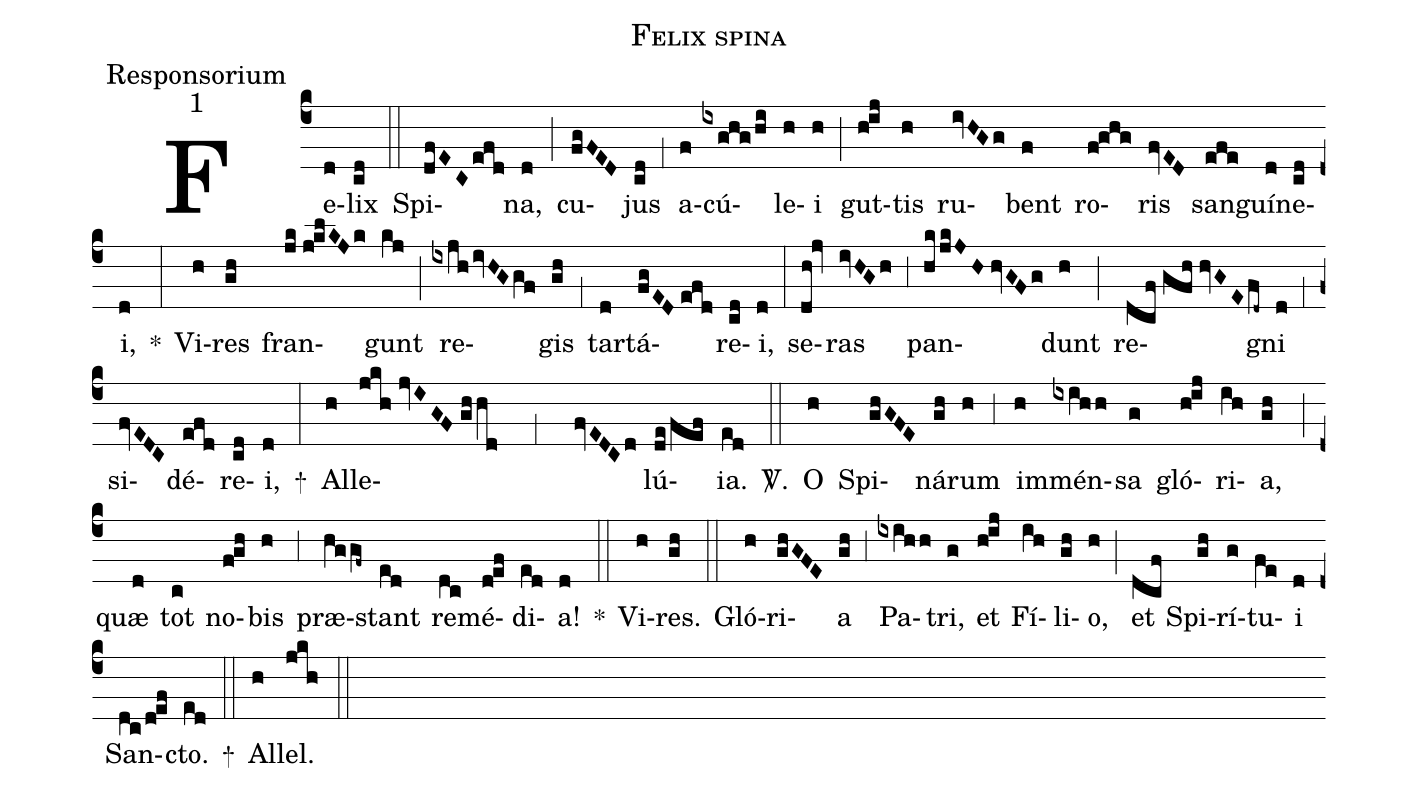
name:Felix spina;
office-part:Responsorium;
mode:1;
%%
(c4) Fe(d)lix(cd) (::) Spi(dfEC/efd)na,(d) (;) cu(fgFED)jus(cd) (;1) a(f)cú(ixghg/hi)le(h)i(h) (;) gut(h!ij)tis(h) ru(ivHGg)bent(f) ro(f!ghg)ris(fvED) san(efe)guí(d)ne(cd)i,(d) *(:) Vi(h)res(gh) fran(jk//j!klKJk)gunt(kj) (;) re(ixjh/ivHGgf)gis(gh) (;1) tar(d)tá(fgED//efd)re(cd)i,(d) (:) se(dh!jv)ras(ivHGh) (;3) pan(hk/jkJH//hvGFg)dunt(h) (;) re(dcf//gfh//hvGE/fd~)gni(d) (;1) si(fvEDC)dé(efd)re(cd)i,(d) +(:) Al(h)le(jkh//jvIGF//ghhd ;1 fvEDCd)lú(de/fef)ia.(ed) <sp>V/</sp>.(::) O(h) Spi(ghGFE)ná(gh)rum(h) (;3) im(h)mén(ixihh)sa(g) gló(h!ij)ri(ih)a,(gh) (;) quæ(d) tot(c) no(f!gh)bis(h) (;3) præ(hggf~)stant(ed) re(dc)mé(d!ef)di(ed)a!(d) *(::) Vi(h)res.(gh) (::) Gló(h)ri(ghGFE)a(gh) (;3) Pa(ixihh)tri,(g) et(h!ij) Fí(ih)li(gh)o,(h) (;) et(dcf) Spi(gh)rí(g)tu(fe)i(d) San(dc/d!ef)cto.(ed) +(::) Al(h)lel.(jkh) (::)
